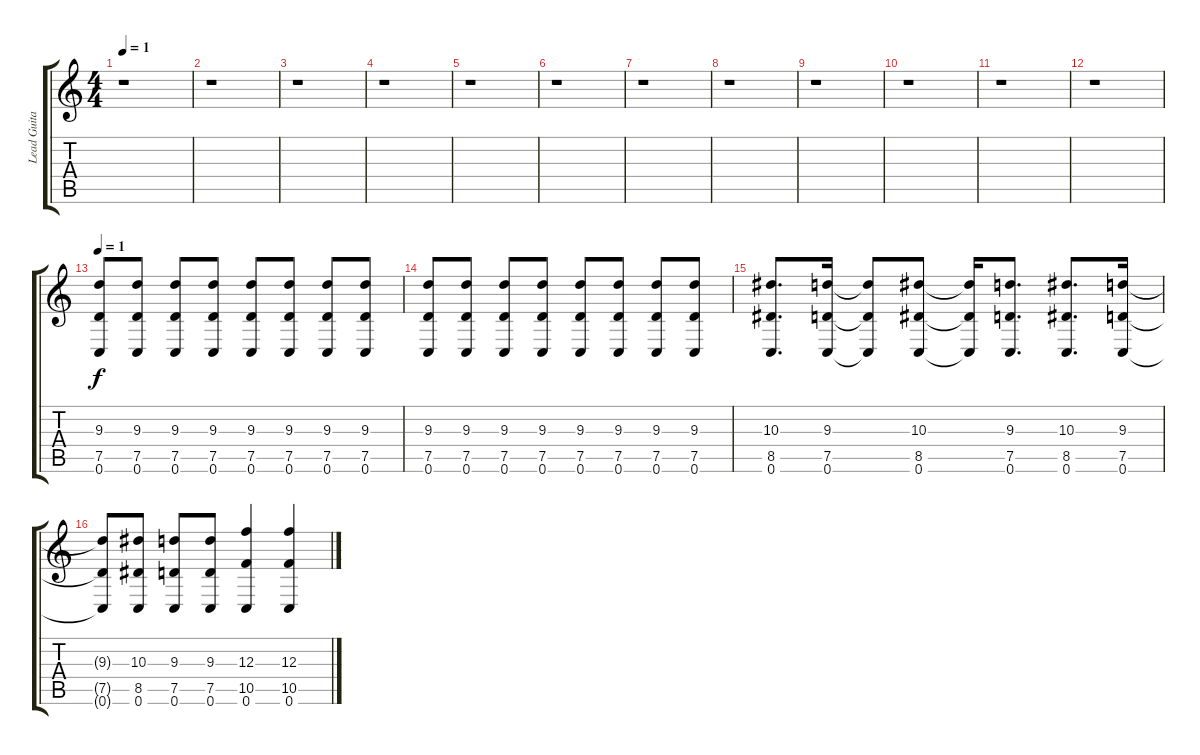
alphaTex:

\track ("Lead Guitar" "Lead Guita") {instrument overdrivenguitar}
\staff {score tabs}
\tuning (D4 A3 F3 C3 G2 C2) {hide}
\ts (4 4)
\tempo 1
\clef g2
\ks c
r.1{dy f} |
r.1 |
r.1 |
r.1 |
r.1 |
r.1 |
r.1 |
r.1 |
r.1 |
r.1 |
r.1 |
r.1 |
\tempo 1
(9.3 7.5 0.6).8 (9.3 7.5 0.6).8 (9.3 7.5 0.6).8 (9.3 7.5 0.6).8 (9.3 7.5 0.6).8 (9.3 7.5 0.6).8 (9.3 7.5 0.6).8 (9.3 7.5 0.6).8 |
(9.3 7.5 0.6).8 (9.3 7.5 0.6).8 (9.3 7.5 0.6).8 (9.3 7.5 0.6).8 (9.3 7.5 0.6).8 (9.3 7.5 0.6).8 (9.3 7.5 0.6).8 (9.3 7.5 0.6).8 |
(10.3 8.5 0.6).8{d} (9.3 7.5 0.6).16 (9.3{t} 7.5{t} 0.6{t}).8 (10.3 8.5 0.6).8 (10.3{t} 8.5{t} 0.6{t}).16 (9.3 7.5 0.6).8{d} (10.3 8.5 0.6).8{d} (9.3 7.5 0.6).16 |
(9.3{t} 7.5{t} 0.6{t}).8 (10.3 8.5 0.6).8 (9.3 7.5 0.6).8 (9.3 7.5 0.6).8 (12.3 10.5 0.6).4 (12.3 10.5 0.6).4
